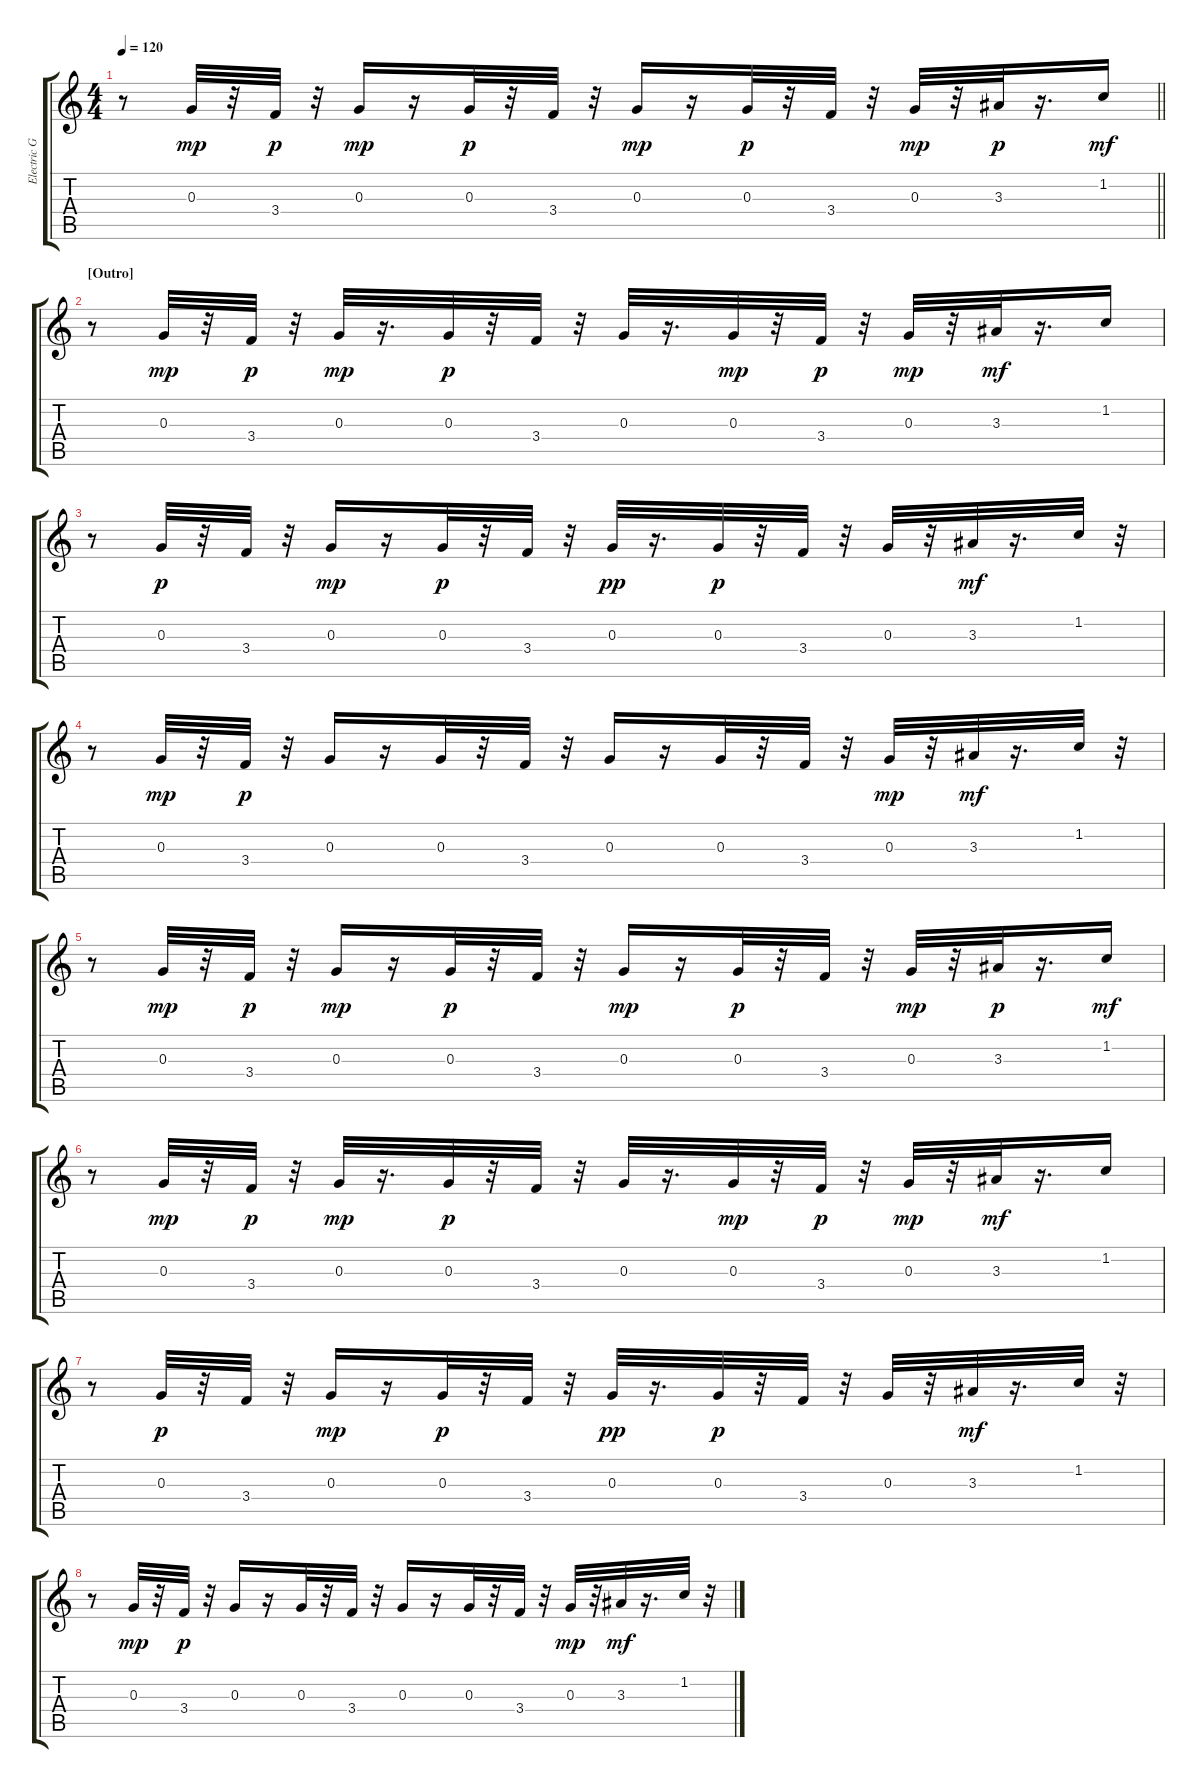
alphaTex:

\track ("Electric Guitar" "Electric G") {instrument electricguitarmuted}
\staff {score tabs}
\tuning (E4 B3 G3 D3 A2 E2) {hide}
\ts (4 4)
\tempo 120
\clef g2
\barLineRight lightlight
\ks c
r.8{dy mf} 0.3.32{dy mp} r.32 3.4.32{dy p} r.32 0.3.16{dy mp} r.16 0.3.32{dy p} r.32 3.4.32 r.32 0.3.16{dy mp} r.16 0.3.32{dy p} r.32 3.4.32 r.32 0.3.32{dy mp} r.32 3.3.32{dy p} r.16{d} 1.2.16{dy mf} |
\section ("" "[Outro]")
r.8 0.3.32{dy mp} r.32 3.4.32{dy p} r.32 0.3.32{dy mp} r.16{d} 0.3.32{dy p} r.32 3.4.32 r.32 0.3.32 r.16{d} 0.3.32{dy mp} r.32 3.4.32{dy p} r.32 0.3.32{dy mp} r.32 3.3.32{dy mf} r.16{d} 1.2.16 |
r.8 0.3.32{dy p} r.32 3.4.32 r.32 0.3.16{dy mp} r.16 0.3.32{dy p} r.32 3.4.32 r.32 0.3.32{dy pp} r.16{d} 0.3.32{dy p} r.32 3.4.32 r.32 0.3.32 r.32 3.3.32{dy mf} r.16{d} 1.2.32 r.32 |
r.8 0.3.32{dy mp} r.32 3.4.32{dy p} r.32 0.3.16 r.16 0.3.32 r.32 3.4.32 r.32 0.3.16 r.16 0.3.32 r.32 3.4.32 r.32 0.3.32{dy mp} r.32 3.3.32{dy mf} r.16{d} 1.2.32 r.32 |
r.8 0.3.32{dy mp} r.32 3.4.32{dy p} r.32 0.3.16{dy mp} r.16 0.3.32{dy p} r.32 3.4.32 r.32 0.3.16{dy mp} r.16 0.3.32{dy p} r.32 3.4.32 r.32 0.3.32{dy mp} r.32 3.3.32{dy p} r.16{d} 1.2.16{dy mf} |
r.8 0.3.32{dy mp} r.32 3.4.32{dy p} r.32 0.3.32{dy mp} r.16{d} 0.3.32{dy p} r.32 3.4.32 r.32 0.3.32 r.16{d} 0.3.32{dy mp} r.32 3.4.32{dy p} r.32 0.3.32{dy mp} r.32 3.3.32{dy mf} r.16{d} 1.2.16 |
r.8 0.3.32{dy p} r.32 3.4.32 r.32 0.3.16{dy mp} r.16 0.3.32{dy p} r.32 3.4.32 r.32 0.3.32{dy pp} r.16{d} 0.3.32{dy p} r.32 3.4.32 r.32 0.3.32 r.32 3.3.32{dy mf} r.16{d} 1.2.32 r.32 |
r.8 0.3.32{dy mp} r.32 3.4.32{dy p} r.32 0.3.16 r.16 0.3.32 r.32 3.4.32 r.32 0.3.16 r.16 0.3.32 r.32 3.4.32 r.32 0.3.32{dy mp} r.32 3.3.32{dy mf} r.16{d} 1.2.32 r.32
